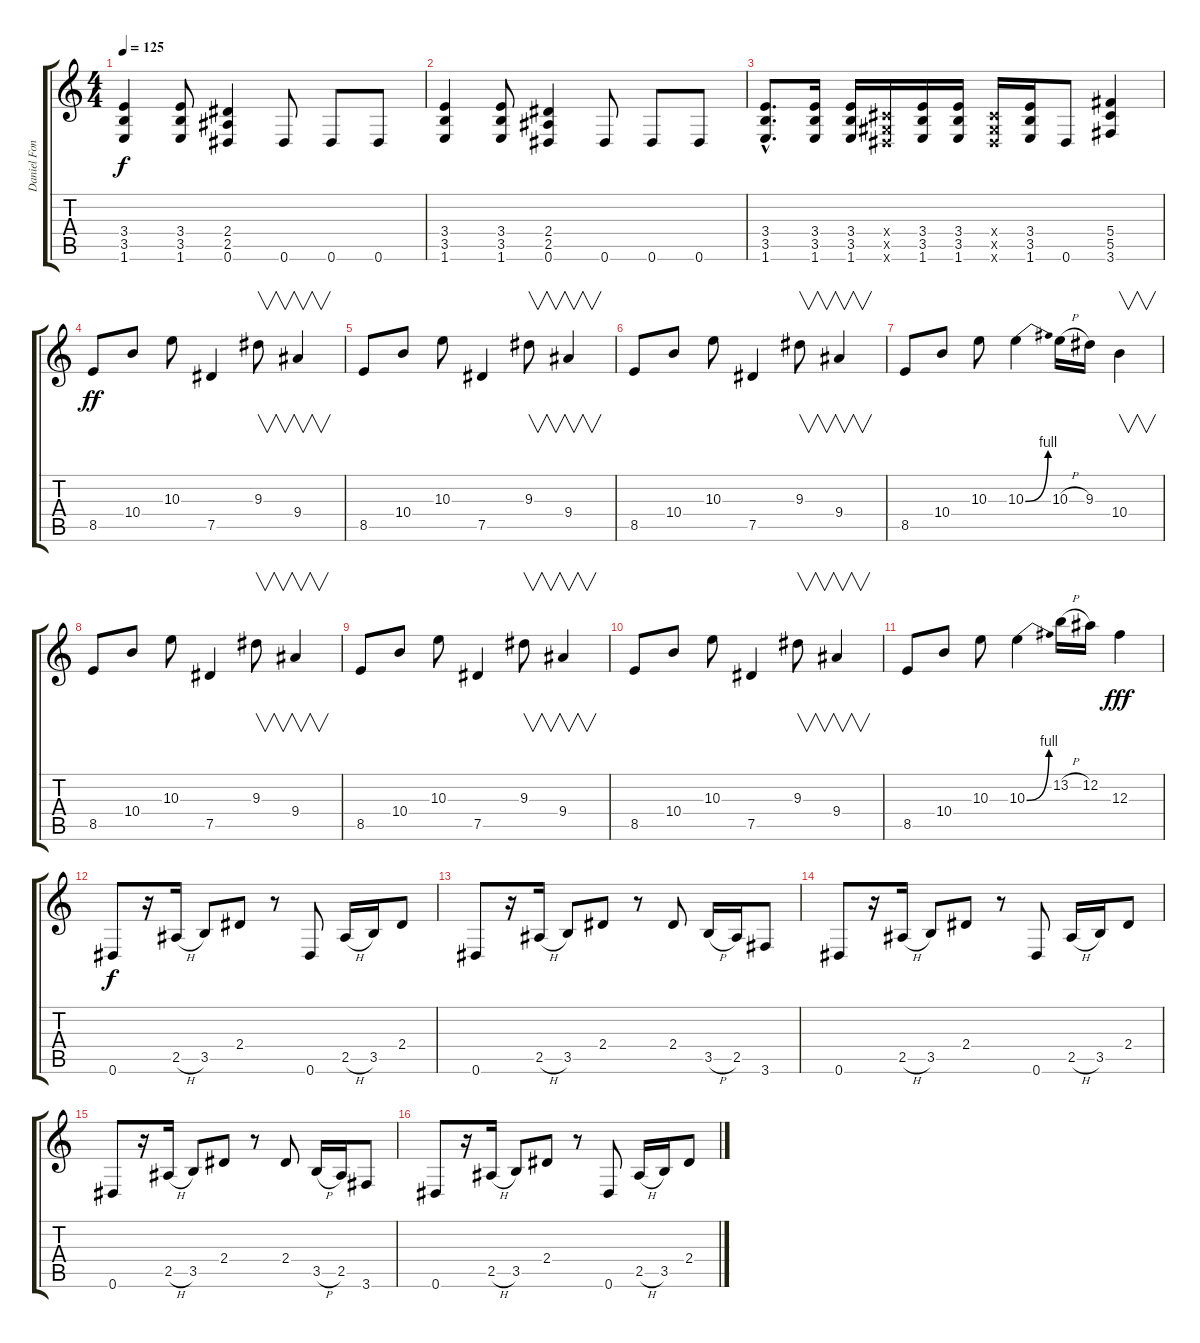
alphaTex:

\track ("Daniel Fonseca" "Daniel Fon") {instrument distortionguitar}
\staff {score tabs}
\tuning (Eb4 Bb3 Gb3 Db3 Ab2 Eb2) {hide}
\ts (4 4)
\tempo 125
\clef g2
\ks c
(3.4 3.5 1.6).4{dy f} (3.4 3.5 1.6).8 (2.4 2.5 0.6).4 0.6.8 0.6.8 0.6.8 |
(3.4 3.5 1.6).4 (3.4 3.5 1.6).8 (2.4 2.5 0.6).4 0.6.8 0.6.8 0.6.8 |
(3.4{hac} 3.5{hac} 1.6{hac}).8{d} (3.4 3.5 1.6).16 (3.4 3.5 1.6).16 (0.4{x} 0.5{x} 0.6{x}).16 (3.4 3.5 1.6).16 (3.4 3.5 1.6).16 (0.4{x} 0.5{x} 0.6{x}).16 (3.4 3.5 1.6).16 0.6.8 (5.4 5.5 3.6).4 |
8.5.8{dy ff} 10.4.8 10.3.8 7.5.4 9.3.8{v} 9.4.4{v} |
8.5.8 10.4.8 10.3.8 7.5.4 9.3.8{v} 9.4.4{v} |
8.5.8 10.4.8 10.3.8 7.5.4 9.3.8{v} 9.4.4{v} |
8.5.8 10.4.8 10.3.8 10.3{be (bend 0 0 60 4)}.4 10.3{h}.16 9.3.16 10.4.4{v} |
8.5.8 10.4.8 10.3.8 7.5.4 9.3.8{v} 9.4.4{v} |
8.5.8 10.4.8 10.3.8 7.5.4 9.3.8{v} 9.4.4{v} |
8.5.8 10.4.8 10.3.8 7.5.4 9.3.8{v} 9.4.4{v} |
8.5.8 10.4.8 10.3.8 10.3{be (bend 0 0 60 4)}.4 13.2{h}.16 12.2.16 12.3.4{dy fff} |
0.6.8{dy f} r.16 2.5{h}.16 3.5.8 2.4.8 r.8 0.6.8 2.5{h}.16 3.5.16 2.4.8 |
0.6.8 r.16 2.5{h}.16 3.5.8 2.4.8 r.8 2.4.8 3.5{h}.16 2.5.16 3.6.8 |
0.6.8 r.16 2.5{h}.16 3.5.8 2.4.8 r.8 0.6.8 2.5{h}.16 3.5.16 2.4.8 |
0.6.8 r.16 2.5{h}.16 3.5.8 2.4.8 r.8 2.4.8 3.5{h}.16 2.5.16 3.6.8 |
0.6.8 r.16 2.5{h}.16 3.5.8 2.4.8 r.8 0.6.8 2.5{h}.16 3.5.16 2.4.8
